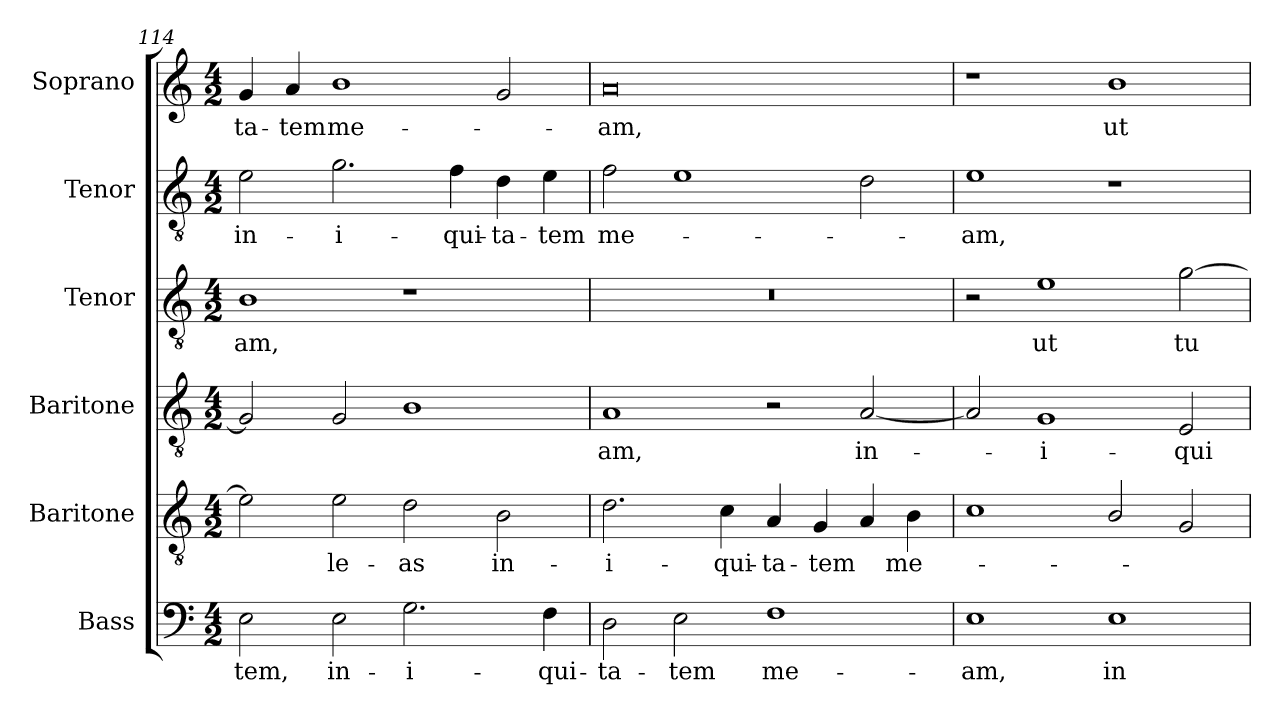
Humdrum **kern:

**kern	**text	**kern	**text	**kern	**text	**kern	**text	**kern	**text	**kern	**text
*part6	*part6	*part5	*part5	*part4	*part4	*part3	*part3	*part2	*part2	*part1	*part1
*staff6	*staff6	*staff5	*staff5	*staff4	*staff4	*staff3	*staff3	*staff2	*staff2	*staff1	*staff1
*I"Bass	*	*I"Baritone	*	*I"Baritone	*	*I"Tenor	*	*I"Tenor	*	*I"Soprano	*
*I'B.	*	*I'Bar.	*	*I'Bar.	*	*I'T.	*	*I'T.	*	*I'S.	*
!!LO:LB:g=z
*clefF4	*	*clefGv2	*	*clefGv2	*	*clefGv2	*	*clefGv2	*	*clefG2	*
*	*	*ITrd7c12	*	*ITrd7c12	*	*ITrd7c12	*	*ITrd7c12	*	*	*
*k[]	*	*k[]	*	*k[]	*	*k[]	*	*k[]	*	*k[]	*
*C:	*	*C:	*	*C:	*	*C:	*	*C:	*	*C:	*
*M4/2	*	*M4/2	*	*M4/2	*	*M4/2	*	*M4/2	*	*M4/2	*
=114	=114	=114	=114	=114	=114	=114	=114	=114	=114	=114	=114
!	!LO:LY:b:color=#000000	!	!	!	!	!	!	!	!	!	!
!	!	!	!	!	!	!	!LO:LY:b:color=#000000	!	!	!	!
!	!	!	!	!	!	!	!	!	!LO:LY:b:color=#000000	!	!
!	!	!	!	!	!	!	!	!	!	!	!LO:LY:b:color=#000000
2Ei\	-tem,	2Ei\]	.	2GGi/]	.	1BBi	-am,	2Ei\	in-	4gi/	-ta-
!	!	!	!	!	!	!	!	!	!	!	!LO:LY:b:color=#000000
.	.	.	.	.	.	.	.	.	.	4ai/	-tem
!	!LO:LY:b:color=#000000	!	!	!	!	!	!	!	!	!	!
!	!	!	!LO:LY:b:color=#000000	!	!	!	!	!	!	!	!
!	!	!	!	!	!	!	!	!	!LO:LY:b:color=#000000	!	!
!	!	!	!	!	!	!	!	!	!	!	!LO:LY:b:color=#000000
2Ei\	in-	2Ei\	-le-	2GGi/	.	.	.	2.Gi\	-i-	1bi	me-
!	!LO:LY:b:color=#000000	!	!	!	!	!	!	!	!	!	!
!	!	!	!LO:LY:b:color=#000000	!	!	!	!	!	!	!	!
2.Gi\	-i-	2Di\	-as	1BBi	.	1r	.	.	.	.	.
!	!	!	!	!	!	!	!	!	!LO:LY:b:color=#000000	!	!
.	.	.	.	.	.	.	.	4Fi\	-qui-	.	.
!	!	!	!LO:LY:b:color=#000000	!	!	!	!	!	!	!	!
!	!	!	!	!	!	!	!	!	!LO:LY:b:color=#000000	!	!
.	.	2BBi\	in-	.	.	.	.	4Di\	-ta-	2gi/	.
!	!LO:LY:b:color=#000000	!	!	!	!	!	!	!	!	!	!
!	!	!	!	!	!	!	!	!	!LO:LY:b:color=#000000	!	!
4Fi\	-qui-	.	.	.	.	.	.	4Ei\	-tem	.	.
=115	=115	=115	=115	=115	=115	=115	=115	=115	=115	=115	=115
!	!LO:LY:b:color=#000000	!	!	!	!	!	!	!	!	!	!
!	!	!	!LO:LY:b:color=#000000	!	!	!	!	!	!	!	!
!	!	!	!	!	!LO:LY:b:color=#000000	!LO:N:vis=1	!	!	!	!	!
!	!	!	!	!	!	!	!	!	!LO:LY:b:color=#000000	!	!
!	!	!	!	!	!	!	!	!	!	!	!LO:LY:b:color=#000000
2Di\	-ta-	2.Di\	-i-	1AAi	-am,	0r	.	2Fi\	me-	0ai	-am,
!	!LO:LY:b:color=#000000	!	!	!	!	!	!	!	!	!	!
2Ei\	-tem	.	.	.	.	.	.	1Ei	.	.	.
!	!	!	!LO:LY:b:color=#000000	!	!	!	!	!	!	!	!
.	.	4Ci\	-qui-	.	.	.	.	.	.	.	.
!	!LO:LY:b:color=#000000	!	!	!	!	!	!	!	!	!	!
!	!	!	!LO:LY:b:color=#000000	!	!	!	!	!	!	!	!
1Fi	me-	4AAi/	-ta-	2r	.	.	.	.	.	.	.
!	!	!	!LO:LY:b:color=#000000	!	!	!	!	!	!	!	!
.	.	4GGi/	-tem	.	.	.	.	.	.	.	.
!	!	!	!	!	!LO:LY:b:color=#000000	!	!	!	!	!	!
.	.	4AAi/	.	[2AAi/	in-	.	.	2Di\	.	.	.
!	!	!	!LO:LY:b:color=#000000	!	!	!	!	!	!	!	!
.	.	4BBi\	me-	.	.	.	.	.	.	.	.
=116	=116	=116	=116	=116	=116	=116	=116	=116	=116	=116	=116
!	!LO:LY:b:color=#000000	!	!	!	!	!	!	!	!	!	!
!	!	!	!	!	!	!	!	!	!LO:LY:b:color=#000000	!	!
1Ei	-am,	1Ci	.	2AAi/]	.	2r	.	1Ei	-am,	1r	.
!	!	!	!	!	!LO:LY:b:color=#000000	!	!	!	!	!	!
!	!	!	!	!	!	!	!LO:LY:b:color=#000000	!	!	!	!
.	.	.	.	1GGi	-i-	1Ei	ut	.	.	.	.
!	!LO:LY:b:color=#000000	!	!	!	!	!	!	!	!	!	!
!	!	!	!	!	!	!	!	!	!	!	!LO:LY:b:color=#000000
1Ei	in-	2BBi/	.	.	.	.	.	1r	.	1bi	ut
!	!	!	!	!	!LO:LY:b:color=#000000	!	!	!	!	!	!
!	!	!	!	!	!	!	!LO:LY:b:color=#000000	!	!	!	!
.	.	2GGi/	.	2EEi/	-qui-	[2Gi\	tu	.	.	.	.
=	=	=	=	=	=	=	=	=	=	=	=
*-	*-	*-	*-	*-	*-	*-	*-	*-	*-	*-	*-
